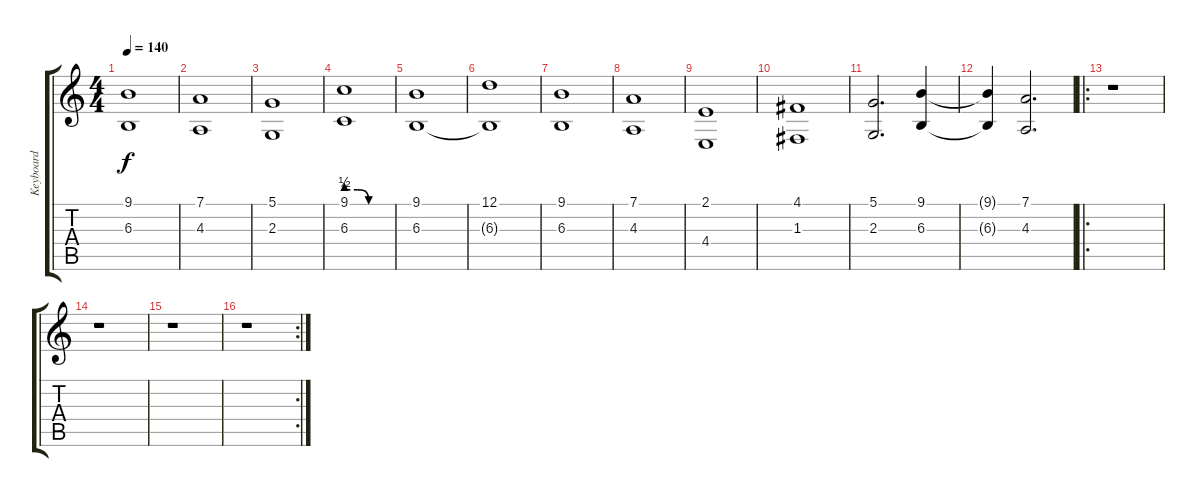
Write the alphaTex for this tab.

\track ("Keyboard" "Keyboard") {instrument lead2sawtooth}
\staff {score tabs}
\tuning (D4 A3 F3 C3 G2 D2) {hide}
\ts (4 4)
\tempo 140
\clef g2
\ks c
(9.1 6.3).1{dy f} |
(7.1 4.3).1 |
(5.1 2.3).1 |
(9.1{be (custom 0 2 15 2 30 0 60 0)} 6.3{be (custom 0 2 15 2 30 0 60 0)}).1 |
(9.1 6.3).1 |
(12.1 6.3{t}).1 |
(9.1 6.3).1 |
(7.1 4.3).1 |
(2.1 4.4).1 |
(4.1 1.3).1 |
(5.1 2.3).2{d} (9.1 6.3).4 |
(9.1{t} 6.3{t}).4 (7.1 4.3).2{d} |
\ro
r.1 |
r.1 |
r.1 |
\rc 2
r.1
